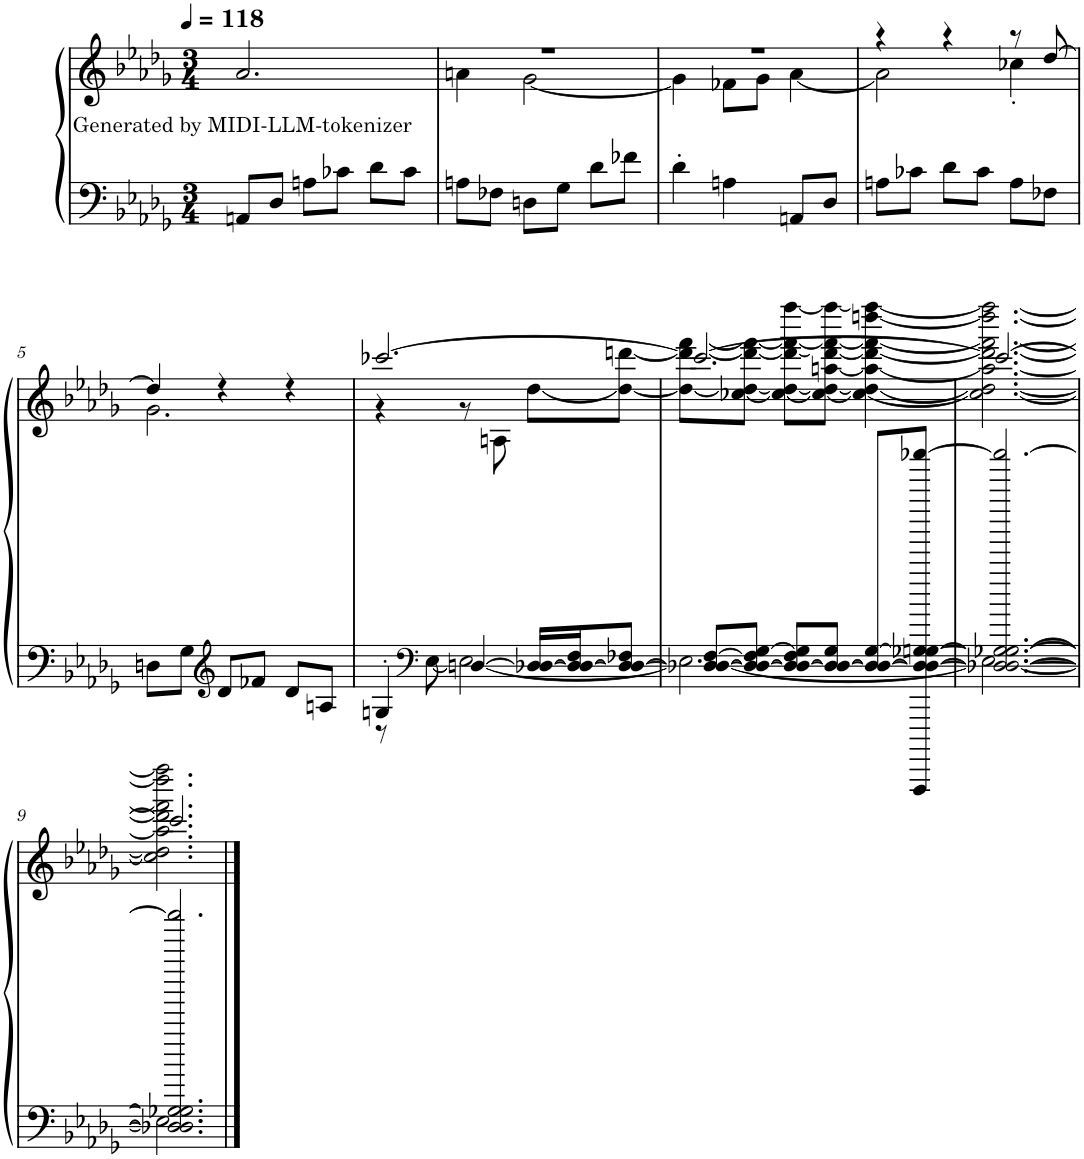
**kern	**kern	**text
*part1	*part1	*part1
*staff2	*staff1	*staff1
*I"Piano	*	*
*I'Pno.	*	*
*clefF4	*clefG2	*
*k[b-e-a-d-g-]	*k[b-e-a-d-g-]	*
*M3/4	*M3/4	*
*MM118	*MM118	*
=1	=1	=1
!	!	!LO:LY:b
8AAn/L	2.a-/	Generated by MIDI-LLM-tokenizer
8D-/J	.	.
8An\L	.	.
8c-X\J	.	.
8d-\L	.	.
8c-\J	.	.
=2	=2	=2
*	*^	*
8An\L	2.r	4an\	.
8F-X\J	.	.	.
8Dn\L	.	[2g-\	.
8G-\J	.	.	.
8d-\L	.	.	.
8f-X\J	.	.	.
=3	=3	=3	=3
4d-'\	2.r	4g-\]	.
4An\	.	8f-X\L	.
.	.	8g-\J	.
8AAn/L	.	[4a-\	.
8D-/J	.	.	.
=4	=4	=4	=4
8An\L	4r	2a-\]	.
8c-X\J	.	.	.
8d-\L	4r	.	.
8c-\J	.	.	.
8A\L	8r	4cc-X'\	.
8F-X\J	[8dd-/	.	.
!!LO:LB:g=z	!!
=5	=5	=5	=5
8Dn\L	4dd-/]	2.g-\	.
8G-\J	.	.	.
*clefG2	*	*	*
8d-/L	4r	.	.
8f-X/J	.	.	.
8d-/L	4r	.	.
8An/J	.	.	.
=6	=6	=6	=6
*^	*	*	*
4Gn'/	8r	[2.ccc-X/	4r	.
*clefF4	*	*	*	*
.	[8E-\	.	.	.
[4Dn/	2E-\_	.	8r	.
.	.	.	8An\	.
[16D-X/ 16D/_LL	.	.	[8dd-\L	.
16D-/_ 16D/_ 16F/J	.	.	.	.
8D-/_ 8D/_ 8F-X/J	.	.	8dd-\_ [8dddn\J	.
=7	=7	=7	=7	=7
8D-X/_ 8D/_ [8F/L	2.E-\_	2.ccc-/_	8dd-\_ 8ddd\_ [8fff\L	.
8D-/_ 8D/_ 8F/] [8G-/J	.	.	[8cc-X\ 8dd-\_ 8ddd\_ 8fff\_J	.
8D-/_ 8D/_ 8F/ 8G-/]L	.	.	8cc-\_ 8dd-\_ 8ddd\_ 8fff\_ [8ffff\L	.
8D-/_ 8D/_ 8G-/J	.	.	8cc-\_ 8dd-\_ [8aan\ 8ddd\_ 8fff\_ 8ffff\_J	.
8D-/_ 8D/_ [8G-/L	.	.	4cc-\_ 4dd-\_ 4aa\_ 4ddd\_ 4fff\_ [4ddddn\ 4ffff\_	.
8AAAAA-/ 8D-/_ 8D/_ 8G-X/_ [8Gn/ [8cccccc-X/J	.	.	.	.
=8	=8	=8	=8	=8
2.D-X/_ 2.D/_ 2.G-X/_ 2.G/_ 2.cccccc-/_	2.E-\_	2.ccc-/_	2.cc-\_ 2.dd-\_ 2.aa\_ 2.ddd\_ 2.fff\_ 2.dddd\_ 2.ffff\_	.
!!LO:LB:g=z	!!
=9	=9	=9	=9	=9
2.D-X/] 2.D/] 2.G-X/] 2.G/] 2.cccccc-/]	2.E-\]	2.ccc-/]	2.cc-\] 2.dd-\] 2.aa\] 2.ddd\] 2.fff\] 2.dddd\] 2.ffff\]	.
*v	*v	*	*	*
*	*v	*v	*
==	==	==
*-	*-	*-
